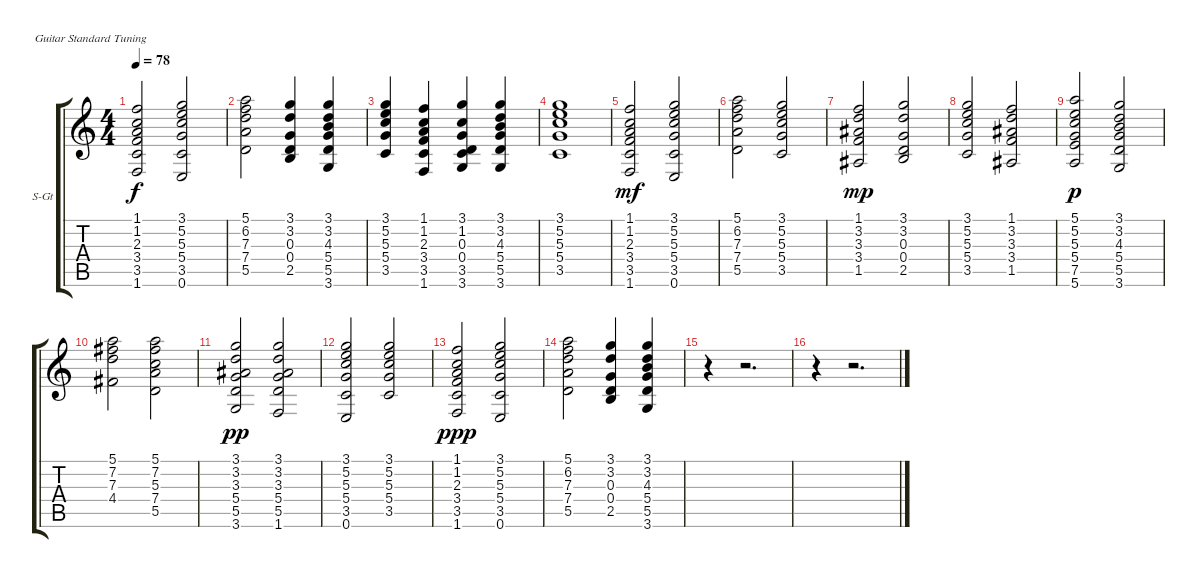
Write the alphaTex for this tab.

\bracketExtendMode groupsimilarinstruments
\firstSystemTrackNameOrientation horizontal
\otherSystemsTrackNameOrientation horizontal
\track ("Teclado" "S-Gt") {instrument synthstrings1}
\staff {score tabs}
\tuning (E4 B3 G3 D3 A2 E2)
\displaytranspose 12
\ts (4 4)
\tempo 78
\clef g2
\ks c
(1.1 1.2 2.3 3.4 3.5 1.6).2{dy f} (3.1 5.2 5.3 5.4 3.5 0.6).2 |
(5.1 6.2 7.3 7.4 5.5).2 (3.1 3.2 0.3 0.4 2.5).4 (3.1 3.2 4.3 5.4 5.5 3.6).4 |
(3.1 5.2 5.3 5.4 3.5).4 (1.1 1.2 2.3 3.4 3.5 1.6).4 (3.1 1.2 0.3 0.4 3.5 3.6).4 (3.1 3.2 4.3 5.4 5.5 3.6).4 |
(3.1 5.2 5.3 5.4 3.5).1 |
(1.1 1.2 2.3 3.4 3.5 1.6).2{dy mf} (3.1 5.2 5.3 5.4 3.5 0.6).2 |
(5.1 6.2 7.3 7.4 5.5).2 (3.1 5.2 5.3 5.4 3.5).2 |
(1.1 3.2 3.3 3.4 1.5).2{dy mp} (3.1 3.2 0.3 0.4 2.5).2 |
(3.1 5.2 5.3 5.4 3.5).2 (1.1 3.2 3.3 3.4 1.5).2 |
(5.1 5.2 5.3 5.4 7.5 5.6).2{dy p} (3.1 3.2 4.3 5.4 5.5 3.6).2 |
(5.1 7.2 7.3 4.4).2 (5.1 7.2 5.3 7.4 5.5).2 |
(3.1 3.2 3.3 5.4 5.5 3.6).2{dy pp} (3.1 3.2 3.3 5.4 5.5 1.6).2 |
(3.1 5.2 5.3 5.4 3.5 0.6).2 (3.1 5.2 5.3 5.4 3.5).2 |
(1.1 1.2 2.3 3.4 3.5 1.6).2{dy ppp} (3.1 5.2 5.3 5.4 3.5 0.6).2 |
(5.1 6.2 7.3 7.4 5.5).2 (3.1 3.2 0.3 0.4 2.5).4 (3.1 3.2 4.3 5.4 5.5 3.6).4 |
r.4 r.2{d} |
r.4 r.2{d}
